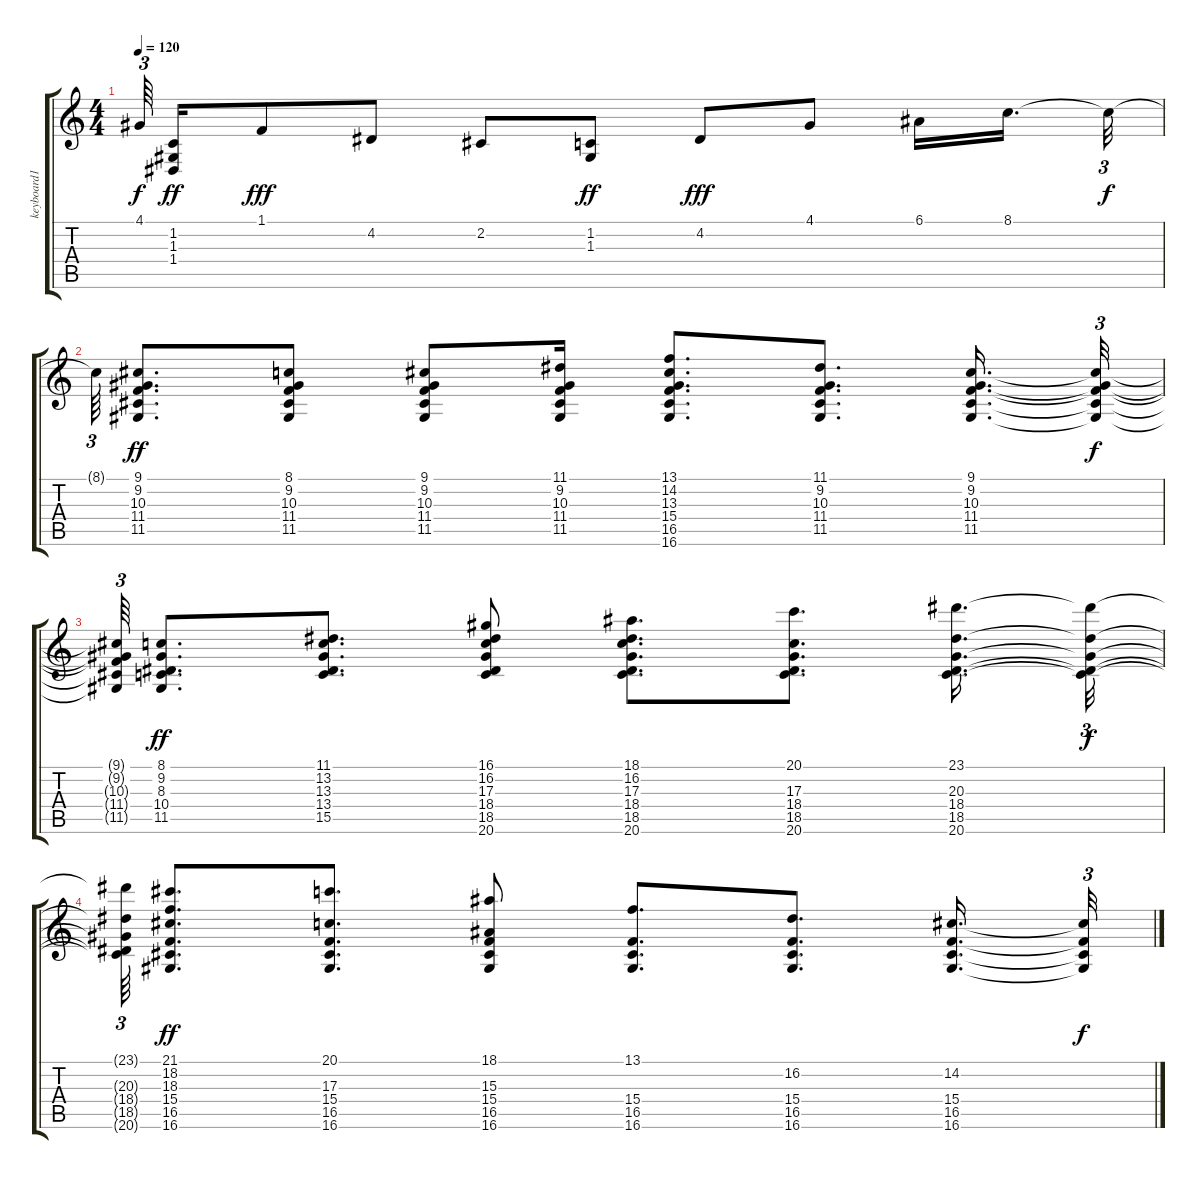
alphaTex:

\track ("keyboard1" "keyboard1") {instrument brightacousticpiano}
\staff {score tabs}
\tuning (E4 B3 G3 D3 A2 E2) {hide}
\ts (4 4)
\tempo 120
\clef g2
\ks c
4.1{t}.64{tu (3 2) dy f beam splitsecondary} (1.2 1.3 1.4).16{dy ff} 1.1.8{dy fff} 4.2.8 2.2.8 (1.2 1.3).8{dy ff} 4.2.8{dy fff} 4.1.8 6.1.16 8.1.16{d beam splitsecondary} 8.1{t}.32{tu (3 2) dy f} |
8.1{t}.64{tu (3 2)} (9.1 9.2 10.3 11.4 11.5).8{d dy ff} (8.1 9.2 10.3 11.4 11.5).8 (9.1 9.2 10.3 11.4 11.5).8 (11.1 9.2 10.3 11.4 11.5).16 (13.1 14.2 13.3 15.4 16.5 16.6).8{d} (11.1 9.2 10.3 11.4 11.5).8{d} (9.1 9.2 10.3 11.4 11.5).16{d} (9.1{t} 9.2{t} 10.3{t} 11.4{t} 11.5{t}).32{tu (3 2) dy f} |
(9.1{t} 9.2{t} 10.3{t} 11.4{t} 11.5{t}).64{tu (3 2)} (8.1 9.2 8.3 10.4 11.5).8{d dy ff} (11.1 13.2 13.3 13.4 15.5).8{d} (16.1 16.2 17.3 18.4 18.5 20.6).8 (18.1 16.2 17.3 18.4 18.5 20.6).8{d} (20.1 17.3 18.4 18.5 20.6).8{d} (23.1 20.3 18.4 18.5 20.6).16{d} (23.1{t} 20.3{t} 18.4{t} 18.5{t} 20.6{t}).32{tu (3 2) dy f} |
(23.1{t} 20.3{t} 18.4{t} 18.5{t} 20.6{t}).64{tu (3 2)} (21.1 18.2 18.3 15.4 16.5 16.6).8{d dy ff} (20.1 17.3 15.4 16.5 16.6).8{d} (18.1 15.3 15.4 16.5 16.6).8 (13.1 15.4 16.5 16.6).8{d} (16.2 15.4 16.5 16.6).8{d} (14.2 15.4 16.5 16.6).16{d} (14.2{t} 15.4{t} 16.5{t} 16.6{t}).32{tu (3 2) dy f}
